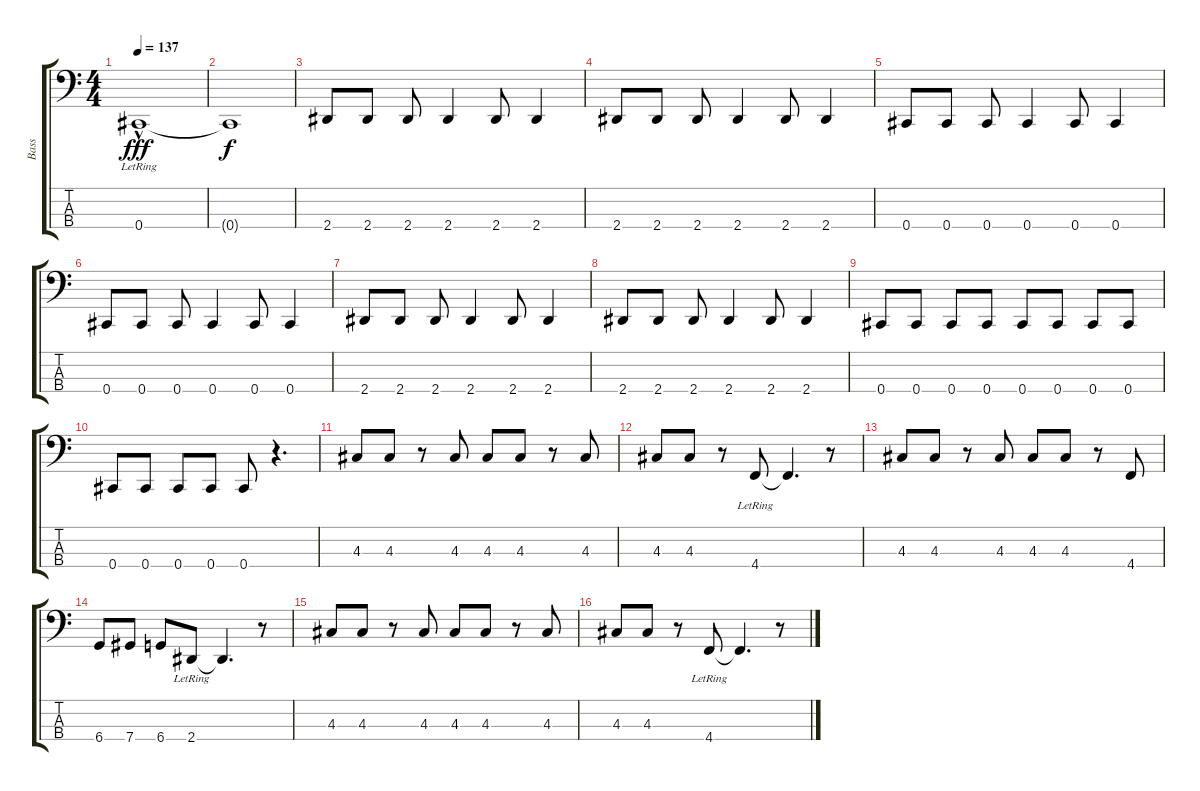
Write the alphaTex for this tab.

\track ("Bass" "Bass") {instrument electricbassfinger}
\staff {score tabs}
\tuning (G2 D2 A1 Db1) {hide}
\ts (4 4)
\tempo 137
\clef f4
\ks c
0.4{hac lr}.1{dy fff} |
0.4{t}.1{dy f} |
2.4.8 2.4.8 2.4.8 2.4.4 2.4.8 2.4.4 |
2.4.8 2.4.8 2.4.8 2.4.4 2.4.8 2.4.4 |
0.4.8 0.4.8 0.4.8 0.4.4 0.4.8 0.4.4 |
0.4.8 0.4.8 0.4.8 0.4.4 0.4.8 0.4.4 |
2.4.8 2.4.8 2.4.8 2.4.4 2.4.8 2.4.4 |
2.4.8 2.4.8 2.4.8 2.4.4 2.4.8 2.4.4 |
0.4.8 0.4.8 0.4.8 0.4.8 0.4.8 0.4.8 0.4.8 0.4.8 |
0.4.8 0.4.8 0.4.8 0.4.8 0.4.8 r.4{d} |
4.3.8 4.3.8 r.8 4.3.8 4.3.8 4.3.8 r.8 4.3.8 |
4.3.8 4.3.8 r.8 4.4{lr}.8 4.4{t}.4{d} r.8 |
4.3.8 4.3.8 r.8 4.3.8 4.3.8 4.3.8 r.8 4.4.8 |
6.4.8 7.4.8 6.4.8 2.4{lr}.8 2.4{t}.4{d} r.8 |
4.3.8 4.3.8 r.8 4.3.8 4.3.8 4.3.8 r.8 4.3.8 |
4.3.8 4.3.8 r.8 4.4{lr}.8 4.4{t}.4{d} r.8
